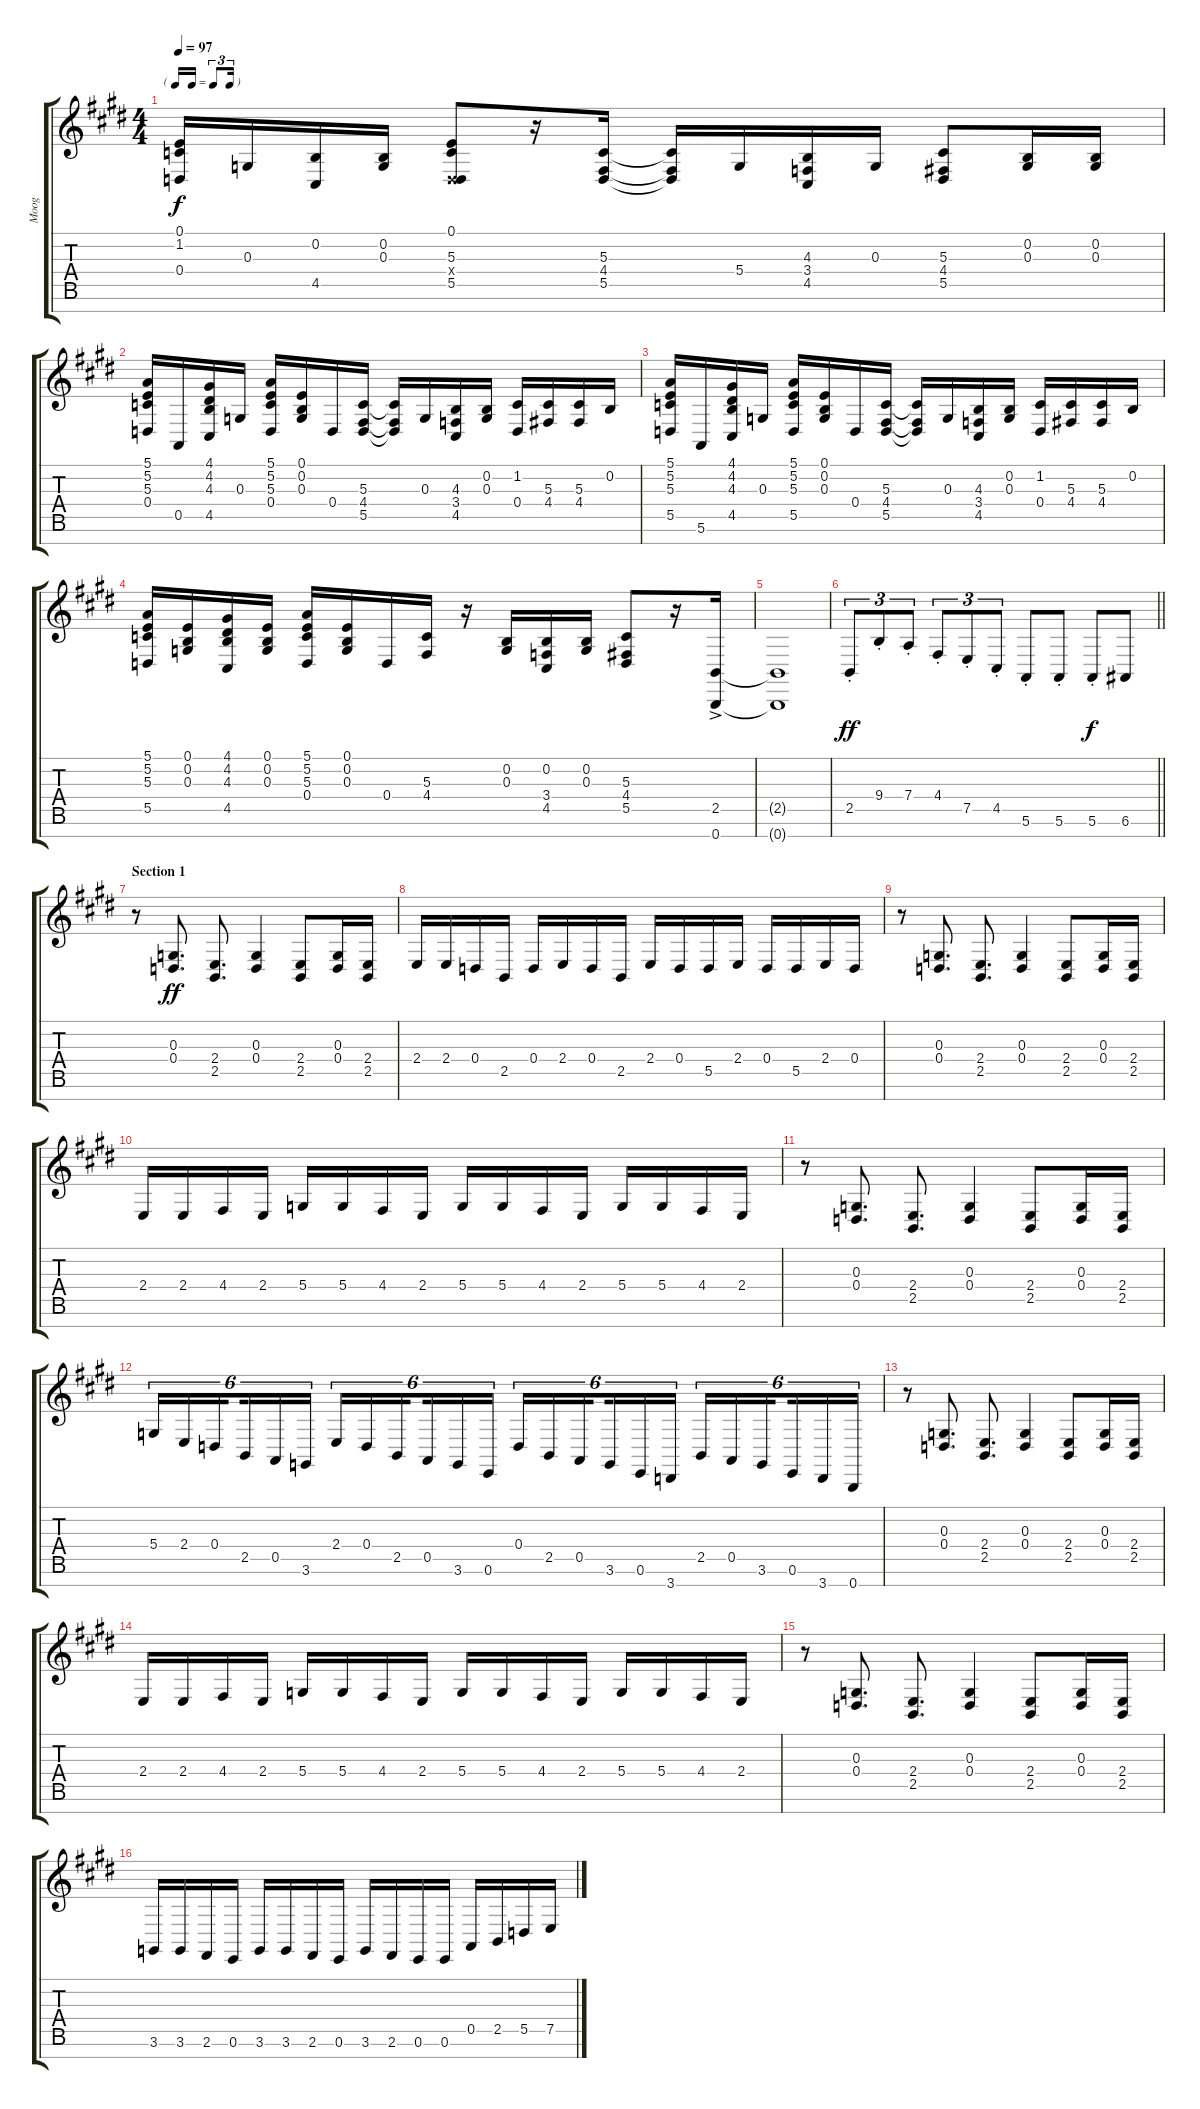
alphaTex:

\track ("Moog" "Moog") {instrument clavinet}
\staff {score tabs}
\tuning (E4 B3 G3 D3 A2 E2 B1) {hide}
\ts (4 4)
\tf triplet16th
\tempo 97
\clef g2
\ks e
(0.1 1.2 0.4).16{dy f} 0.3.16 (0.2 4.5).16 (0.2 0.3).16 (0.1 5.3 0.4{x} 5.5).8 r.16 (5.3 4.4 5.5).16 (5.3{t} 4.4{t} 5.5{t}).16 5.4.16 (4.3 3.4 4.5).16 0.3.16 (5.3 4.4 5.5).8 (0.2 0.3).16 (0.2 0.3).16 |
\ks c#minor
(5.1 5.2 5.3 0.4).16 0.5.16 (4.1 4.2 4.3 4.5).16 0.3.16 (5.1 5.2 5.3 0.4).16 (0.1 0.2 0.3).16 0.4.16 (5.3 4.4 5.5).16 (5.3{t} 4.4{t} 5.5{t}).16 0.3.16 (4.3 3.4 4.5).16 (0.2 0.3).16 (1.2 0.4).16 (5.3 4.4).16 (5.3 4.4).16 0.2.16 |
\ks e
(5.1 5.2 5.3 5.5).16 5.6.16 (4.1 4.2 4.3 4.5).16 0.3.16 (5.1 5.2 5.3 5.5).16 (0.1 0.2 0.3).16 0.4.16 (5.3 4.4 5.5).16 (5.3{t} 4.4{t} 5.5{t}).16 0.3.16 (4.3 3.4 4.5).16 (0.2 0.3).16 (1.2 0.4).16 (5.3 4.4).16 (5.3 4.4).16 0.2.16 |
(5.1 5.2 5.3 5.5).16 (0.1 0.2 0.3).16 (4.1 4.2 4.3 4.5).16 (0.1 0.2 0.3).16 (5.1 5.2 5.3 0.4).16 (0.1 0.2 0.3).16 0.4.16 (5.3 4.4).16 r.16 (0.2 0.3).16 (0.2 3.4 4.5).16 (0.2 0.3).16 (5.3 4.4 5.5).8 r.16 (2.5{ac} 0.7).16 |
\ks c#minor
(2.5{t} 0.7{t}).1 |
\barLineRight lightlight
2.5{st}.8{tu (3 2) dy ff} 9.4{st}.8{tu (3 2)} 7.4{st}.8{tu (3 2)} 4.4{st}.8{tu (3 2)} 7.5{st}.8{tu (3 2)} 4.5{st}.8{tu (3 2)} 5.6{st}.8 5.6{st}.8 5.6{st}.8{dy f} 6.6.8 |
\section ("" "Section 1")
r.8 (0.3 0.4).8{d dy ff} (2.4 2.5).8{d} (0.3 0.4).4 (2.4 2.5).8 (0.3 0.4).16 (2.4 2.5).16 |
\ks e
2.4.16 2.4.16 0.4.16 2.5.16 0.4.16 2.4.16 0.4.16 2.5.16 2.4.16 0.4.16 5.5.16 2.4.16 0.4.16 5.5.16 2.4.16 0.4.16 |
\ks c#minor
r.8 (0.3 0.4).8{d} (2.4 2.5).8{d} (0.3 0.4).4 (2.4 2.5).8 (0.3 0.4).16 (2.4 2.5).16 |
\ks e
2.4.16 2.4.16 4.4.16 2.4.16 5.4.16 5.4.16 4.4.16 2.4.16 5.4.16 5.4.16 4.4.16 2.4.16 5.4.16 5.4.16 4.4.16 2.4.16 |
\ks c#minor
r.8 (0.3 0.4).8{d} (2.4 2.5).8{d} (0.3 0.4).4 (2.4 2.5).8 (0.3 0.4).16 (2.4 2.5).16 |
\ks e
5.4.16{tu (6 4)} 2.4.16{tu (6 4)} 0.4.16{tu (6 4) beam splitsecondary} 2.5.16{tu (6 4)} 0.5.16{tu (6 4)} 3.6.16{tu (6 4)} 2.4.16{tu (6 4)} 0.4.16{tu (6 4)} 2.5.16{tu (6 4) beam splitsecondary} 0.5.16{tu (6 4)} 3.6.16{tu (6 4)} 0.6.16{tu (6 4)} 0.4.16{tu (6 4)} 2.5.16{tu (6 4)} 0.5.16{tu (6 4) beam splitsecondary} 3.6.16{tu (6 4)} 0.6.16{tu (6 4)} 3.7.16{tu (6 4)} 2.5.16{tu (6 4)} 0.5.16{tu (6 4)} 3.6.16{tu (6 4) beam splitsecondary} 0.6.16{tu (6 4)} 3.7.16{tu (6 4)} 0.7.16{tu (6 4)} |
\ks c#minor
r.8 (0.3 0.4).8{d} (2.4 2.5).8{d} (0.3 0.4).4 (2.4 2.5).8 (0.3 0.4).16 (2.4 2.5).16 |
\ks e
2.4.16 2.4.16 4.4.16 2.4.16 5.4.16 5.4.16 4.4.16 2.4.16 5.4.16 5.4.16 4.4.16 2.4.16 5.4.16 5.4.16 4.4.16 2.4.16 |
\ks c#minor
r.8 (0.3 0.4).8{d} (2.4 2.5).8{d} (0.3 0.4).4 (2.4 2.5).8 (0.3 0.4).16 (2.4 2.5).16 |
\ks e
3.6.16 3.6.16 2.6.16 0.6.16 3.6.16 3.6.16 2.6.16 0.6.16 3.6.16 2.6.16 0.6.16 0.6.16 0.5.16 2.5.16 5.5.16 7.5.16
